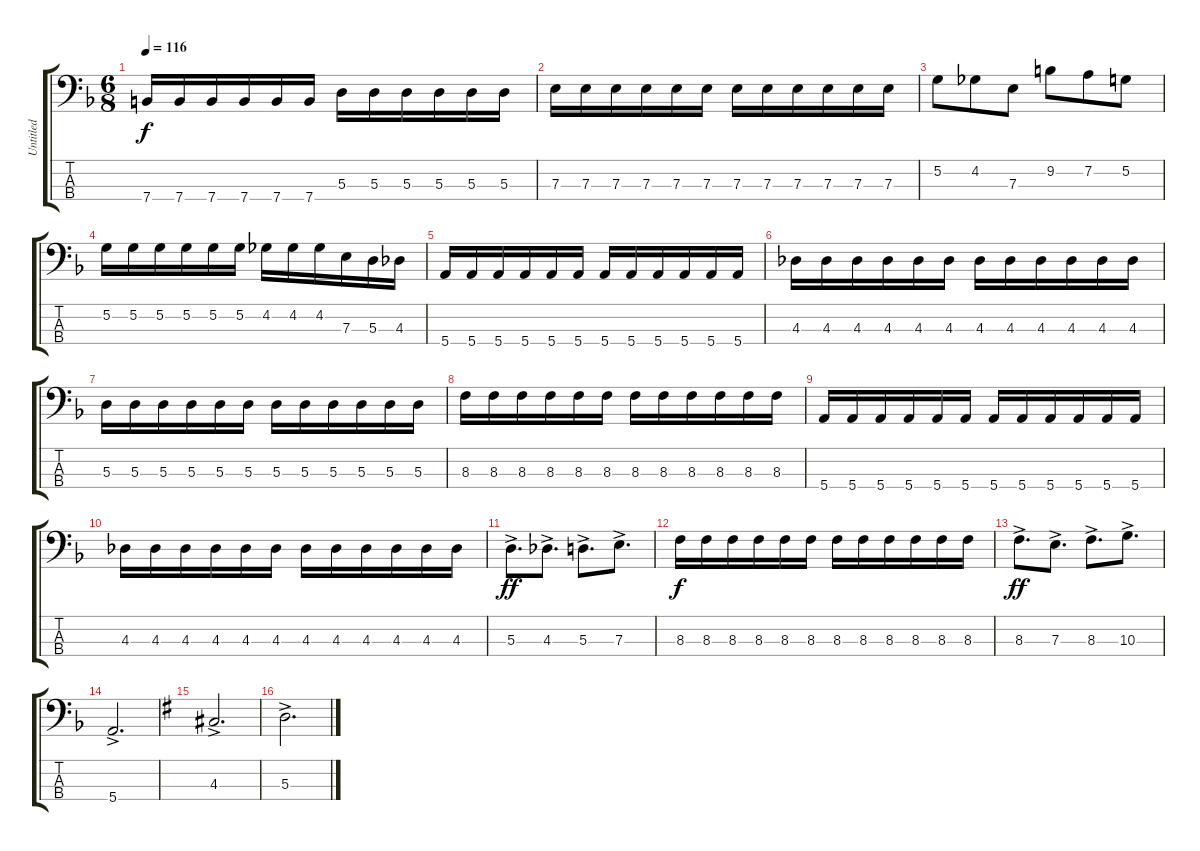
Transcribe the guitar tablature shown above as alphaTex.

\track ("Untitled" "Untitled") {instrument electricbassfinger}
\staff {score tabs}
\tuning (G2 D2 A1 E1) {hide}
\ts (6 8)
\tempo 116
\clef f4
\ks f
7.4.16{dy f} 7.4.16 7.4.16 7.4.16 7.4.16 7.4.16 5.3.16 5.3.16 5.3.16 5.3.16 5.3.16 5.3.16 |
7.3.16 7.3.16 7.3.16 7.3.16 7.3.16 7.3.16 7.3.16 7.3.16 7.3.16 7.3.16 7.3.16 7.3.16 |
5.2.8 4.2.8 7.3.8 9.2.8 7.2.8 5.2.8 |
5.2.16 5.2.16 5.2.16 5.2.16 5.2.16 5.2.16 4.2.16 4.2.16 4.2.16 7.3.16 5.3.16 4.3.16 |
5.4.16 5.4.16 5.4.16 5.4.16 5.4.16 5.4.16 5.4.16 5.4.16 5.4.16 5.4.16 5.4.16 5.4.16 |
4.3.16 4.3.16 4.3.16 4.3.16 4.3.16 4.3.16 4.3.16 4.3.16 4.3.16 4.3.16 4.3.16 4.3.16 |
5.3.16 5.3.16 5.3.16 5.3.16 5.3.16 5.3.16 5.3.16 5.3.16 5.3.16 5.3.16 5.3.16 5.3.16 |
8.3.16 8.3.16 8.3.16 8.3.16 8.3.16 8.3.16 8.3.16 8.3.16 8.3.16 8.3.16 8.3.16 8.3.16 |
5.4.16 5.4.16 5.4.16 5.4.16 5.4.16 5.4.16 5.4.16 5.4.16 5.4.16 5.4.16 5.4.16 5.4.16 |
4.3.16 4.3.16 4.3.16 4.3.16 4.3.16 4.3.16 4.3.16 4.3.16 4.3.16 4.3.16 4.3.16 4.3.16 |
5.3{ac}.8{d dy ff} 4.3{ac}.8{d} 5.3{ac}.8{d} 7.3{ac}.8{d} |
8.3.16{dy f} 8.3.16 8.3.16 8.3.16 8.3.16 8.3.16 8.3.16 8.3.16 8.3.16 8.3.16 8.3.16 8.3.16 |
8.3{ac}.8{d dy ff} 7.3{ac}.8{d} 8.3{ac}.8{d} 10.3{ac}.8{d} |
5.4{ac}.2{d} |
\ks g
4.3{ac}.2{d} |
5.3{ac}.2{d}
